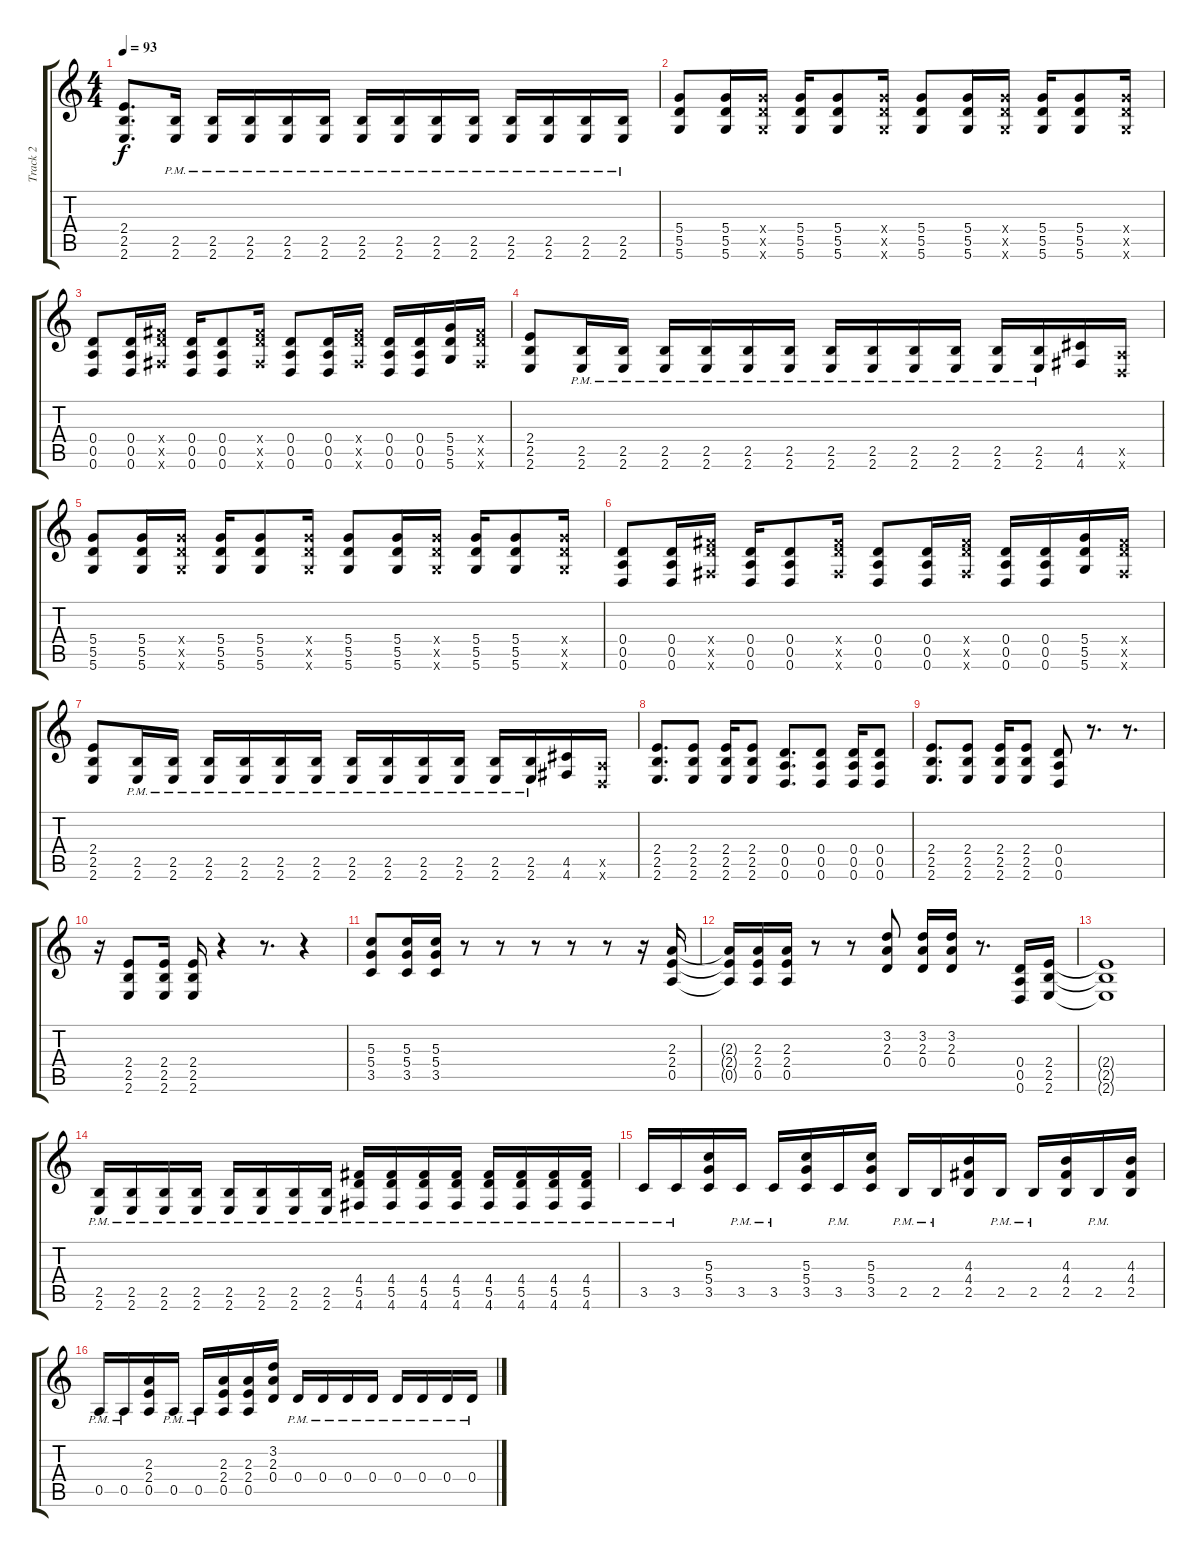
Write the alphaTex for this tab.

\track ("Track 2" "Track 2") {instrument distortionguitar}
\staff {score tabs}
\tuning (E4 B3 G3 D3 A2 D2) {hide}
\ts (4 4)
\tempo 93
\clef g2
\ks c
(2.4 2.5 2.6).8{d dy f} (2.5{pm} 2.6{pm}).16 (2.5{pm} 2.6{pm}).16 (2.5{pm} 2.6{pm}).16 (2.5{pm} 2.6{pm}).16 (2.5{pm} 2.6{pm}).16 (2.5{pm} 2.6{pm}).16 (2.5{pm} 2.6{pm}).16 (2.5{pm} 2.6{pm}).16 (2.5{pm} 2.6{pm}).16 (2.5{pm} 2.6{pm}).16 (2.5{pm} 2.6{pm}).16 (2.5{pm} 2.6{pm}).16 (2.5{pm} 2.6{pm}).16 |
(5.4 5.5 5.6).8 (5.4 5.5 5.6).16 (5.4{x} 5.5{x} 5.6{x}).16 (5.4 5.5 5.6).16 (5.4 5.5 5.6).8 (5.4{x} 5.5{x} 5.6{x}).16 (5.4 5.5 5.6).8 (5.4 5.5 5.6).16 (5.4{x} 5.5{x} 5.6{x}).16 (5.4 5.5 5.6).16 (5.4 5.5 5.6).8 (5.4{x} 5.5{x} 5.6{x}).16 |
(0.4 0.5 0.6).8 (0.4 0.5 0.6).16 (4.4{x} 5.5{x} 4.6{x}).16 (0.4 0.5 0.6).16 (0.4 0.5 0.6).8 (4.4{x} 5.5{x} 4.6{x}).16 (0.4 0.5 0.6).8 (0.4 0.5 0.6).16 (4.4{x} 5.5{x} 4.6{x}).16 (0.4 0.5 0.6).16 (0.4 0.5 0.6).16 (5.4 5.5 5.6).16 (4.4{x} 5.5{x} 4.6{x}).16 |
(2.4 2.5 2.6).8 (2.5{pm} 2.6{pm}).16 (2.5{pm} 2.6{pm}).16 (2.5{pm} 2.6{pm}).16 (2.5{pm} 2.6{pm}).16 (2.5{pm} 2.6{pm}).16 (2.5{pm} 2.6{pm}).16 (2.5{pm} 2.6{pm}).16 (2.5{pm} 2.6{pm}).16 (2.5{pm} 2.6{pm}).16 (2.5{pm} 2.6{pm}).16 (2.5{pm} 2.6{pm}).16 (2.5{pm} 2.6{pm}).16 (4.5 4.6).16 (0.5{x} 0.6{x}).16 |
(5.4 5.5 5.6).8 (5.4 5.5 5.6).16 (5.4{x} 5.5{x} 5.6{x}).16 (5.4 5.5 5.6).16 (5.4 5.5 5.6).8 (5.4{x} 5.5{x} 5.6{x}).16 (5.4 5.5 5.6).8 (5.4 5.5 5.6).16 (5.4{x} 5.5{x} 5.6{x}).16 (5.4 5.5 5.6).16 (5.4 5.5 5.6).8 (5.4{x} 5.5{x} 5.6{x}).16 |
(0.4 0.5 0.6).8 (0.4 0.5 0.6).16 (4.4{x} 5.5{x} 4.6{x}).16 (0.4 0.5 0.6).16 (0.4 0.5 0.6).8 (4.4{x} 5.5{x} 4.6{x}).16 (0.4 0.5 0.6).8 (0.4 0.5 0.6).16 (4.4{x} 5.5{x} 4.6{x}).16 (0.4 0.5 0.6).16 (0.4 0.5 0.6).16 (5.4 5.5 5.6).16 (4.4{x} 5.5{x} 4.6{x}).16 |
(2.4 2.5 2.6).8 (2.5{pm} 2.6{pm}).16 (2.5{pm} 2.6{pm}).16 (2.5{pm} 2.6{pm}).16 (2.5{pm} 2.6{pm}).16 (2.5{pm} 2.6{pm}).16 (2.5{pm} 2.6{pm}).16 (2.5{pm} 2.6{pm}).16 (2.5{pm} 2.6{pm}).16 (2.5{pm} 2.6{pm}).16 (2.5{pm} 2.6{pm}).16 (2.5{pm} 2.6{pm}).16 (2.5{pm} 2.6{pm}).16 (4.5 4.6).16 (0.5{x} 0.6{x}).16 |
(2.4 2.5 2.6).8{d} (2.4 2.5 2.6).8 (2.4 2.5 2.6).16 (2.4 2.5 2.6).8 (0.4 0.5 0.6).8{d} (0.4 0.5 0.6).8 (0.4 0.5 0.6).16 (0.4 0.5 0.6).8 |
(2.4 2.5 2.6).8{d} (2.4 2.5 2.6).8 (2.4 2.5 2.6).16 (2.4 2.5 2.6).8 (0.4 0.5 0.6).8 r.8{d} r.8{d} |
r.16 (2.4 2.5 2.6).8 (2.4 2.5 2.6).16 (2.4 2.5 2.6).16 r.4 r.8{d} r.4 |
(5.3 5.4 3.5).8 (5.3 5.4 3.5).16 (5.3 5.4 3.5).16 r.8 r.8 r.8 r.8 r.8 r.16 (2.3 2.4 0.5).16 |
(2.3{t} 2.4{t} 0.5{t}).16 (2.3 2.4 0.5).16 (2.3 2.4 0.5).16 r.8 r.8 (3.2 2.3 0.4).8 (3.2 2.3 0.4).16 (3.2 2.3 0.4).16 r.8{d} (0.4 0.5 0.6).16 (2.4 2.5 2.6).16 |
(2.4{t} 2.5{t} 2.6{t}).1 |
(2.5{pm} 2.6{pm}).16 (2.5{pm} 2.6{pm}).16 (2.5{pm} 2.6{pm}).16 (2.5{pm} 2.6{pm}).16 (2.5{pm} 2.6{pm}).16 (2.5{pm} 2.6{pm}).16 (2.5{pm} 2.6{pm}).16 (2.5{pm} 2.6{pm}).16 (4.4{pm} 5.5{pm} 4.6{pm}).16 (4.4{pm} 5.5{pm} 4.6{pm}).16 (4.4{pm} 5.5{pm} 4.6{pm}).16 (4.4{pm} 5.5{pm} 4.6{pm}).16 (4.4{pm} 5.5{pm} 4.6{pm}).16 (4.4{pm} 5.5{pm} 4.6{pm}).16 (4.4{pm} 5.5{pm} 4.6{pm}).16 (4.4{pm} 5.5{pm} 4.6{pm}).16 |
3.5{pm}.16 3.5{pm}.16 (5.3 5.4 3.5).16 3.5{pm}.16 3.5{pm}.16 (5.3 5.4 3.5).16 3.5{pm}.16 (5.3 5.4 3.5).16 2.5{pm}.16 2.5{pm}.16 (4.3 4.4 2.5).16 2.5{pm}.16 2.5{pm}.16 (4.3 4.4 2.5).16 2.5{pm}.16 (4.3 4.4 2.5).16 |
0.5{pm}.16 0.5{pm}.16 (2.3 2.4 0.5).16 0.5{pm}.16 0.5{pm}.16 (2.3 2.4 0.5).16 (2.3 2.4 0.5).16 (3.2 2.3 0.4).16 0.4{pm}.16 0.4{pm}.16 0.4{pm}.16 0.4{pm}.16 0.4{pm}.16 0.4{pm}.16 0.4{pm}.16 0.4{pm}.16
